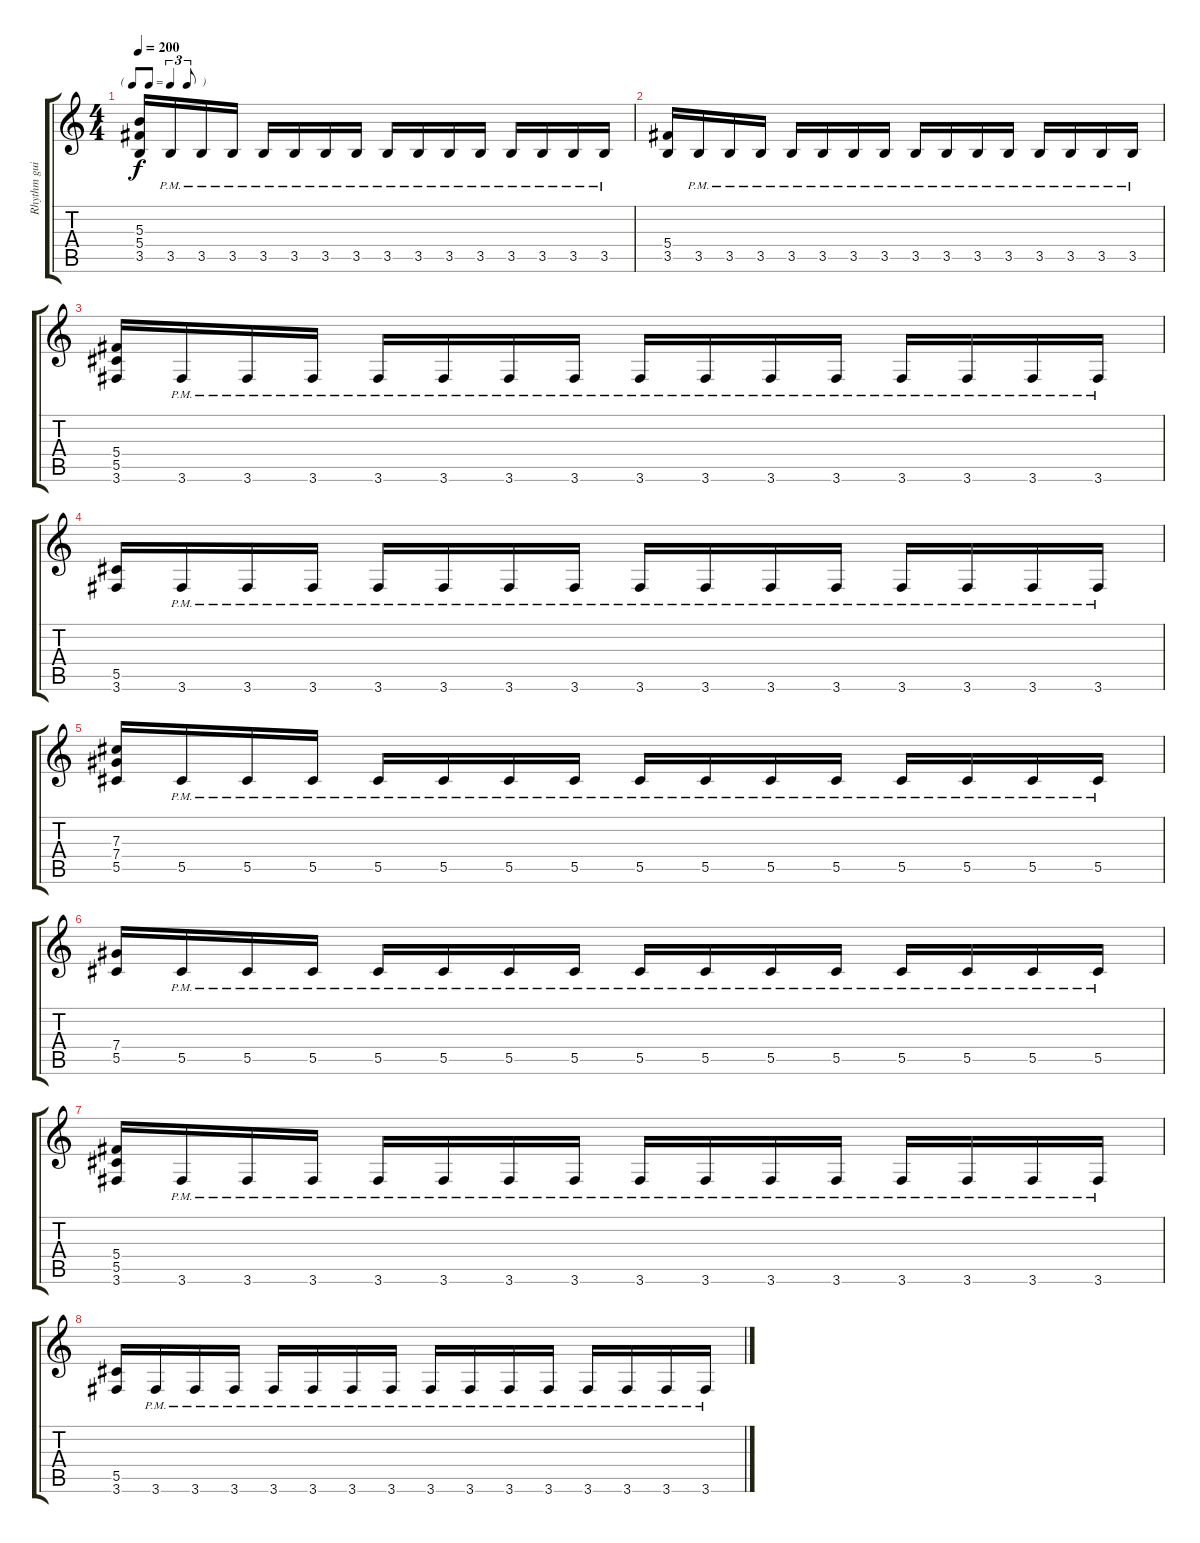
\track ("Rhythm guitar 2 (retard 2)" "Rhythm gui") {instrument overdrivenguitar}
\staff {score tabs}
\tuning (Eb4 Bb3 Gb3 Db3 Ab2 Eb2) {hide}
\ts (4 4)
\tf triplet8th
\tempo 200
\clef g2
\ks c
(5.3 5.4 3.5).16{dy f} 3.5{pm}.16 3.5{pm}.16 3.5{pm}.16 3.5{pm}.16 3.5{pm}.16 3.5{pm}.16 3.5{pm}.16 3.5{pm}.16 3.5{pm}.16 3.5{pm}.16 3.5{pm}.16 3.5{pm}.16 3.5{pm}.16 3.5{pm}.16 3.5{pm}.16 |
(5.4 3.5).16 3.5{pm}.16 3.5{pm}.16 3.5{pm}.16 3.5{pm}.16 3.5{pm}.16 3.5{pm}.16 3.5{pm}.16 3.5{pm}.16 3.5{pm}.16 3.5{pm}.16 3.5{pm}.16 3.5{pm}.16 3.5{pm}.16 3.5{pm}.16 3.5{pm}.16 |
(5.4 5.5 3.6).16 3.6{pm}.16 3.6{pm}.16 3.6{pm}.16 3.6{pm}.16 3.6{pm}.16 3.6{pm}.16 3.6{pm}.16 3.6{pm}.16 3.6{pm}.16 3.6{pm}.16 3.6{pm}.16 3.6{pm}.16 3.6{pm}.16 3.6{pm}.16 3.6{pm}.16 |
(5.5 3.6).16 3.6{pm}.16 3.6{pm}.16 3.6{pm}.16 3.6{pm}.16 3.6{pm}.16 3.6{pm}.16 3.6{pm}.16 3.6{pm}.16 3.6{pm}.16 3.6{pm}.16 3.6{pm}.16 3.6{pm}.16 3.6{pm}.16 3.6{pm}.16 3.6{pm}.16 |
(7.3 7.4 5.5).16 5.5{pm}.16 5.5{pm}.16 5.5{pm}.16 5.5{pm}.16 5.5{pm}.16 5.5{pm}.16 5.5{pm}.16 5.5{pm}.16 5.5{pm}.16 5.5{pm}.16 5.5{pm}.16 5.5{pm}.16 5.5{pm}.16 5.5{pm}.16 5.5{pm}.16 |
(7.4 5.5).16 5.5{pm}.16 5.5{pm}.16 5.5{pm}.16 5.5{pm}.16 5.5{pm}.16 5.5{pm}.16 5.5{pm}.16 5.5{pm}.16 5.5{pm}.16 5.5{pm}.16 5.5{pm}.16 5.5{pm}.16 5.5{pm}.16 5.5{pm}.16 5.5{pm}.16 |
(5.4 5.5 3.6).16 3.6{pm}.16 3.6{pm}.16 3.6{pm}.16 3.6{pm}.16 3.6{pm}.16 3.6{pm}.16 3.6{pm}.16 3.6{pm}.16 3.6{pm}.16 3.6{pm}.16 3.6{pm}.16 3.6{pm}.16 3.6{pm}.16 3.6{pm}.16 3.6{pm}.16 |
(5.5 3.6).16 3.6{pm}.16 3.6{pm}.16 3.6{pm}.16 3.6{pm}.16 3.6{pm}.16 3.6{pm}.16 3.6{pm}.16 3.6{pm}.16 3.6{pm}.16 3.6{pm}.16 3.6{pm}.16 3.6{pm}.16 3.6{pm}.16 3.6{pm}.16 3.6{pm}.16
